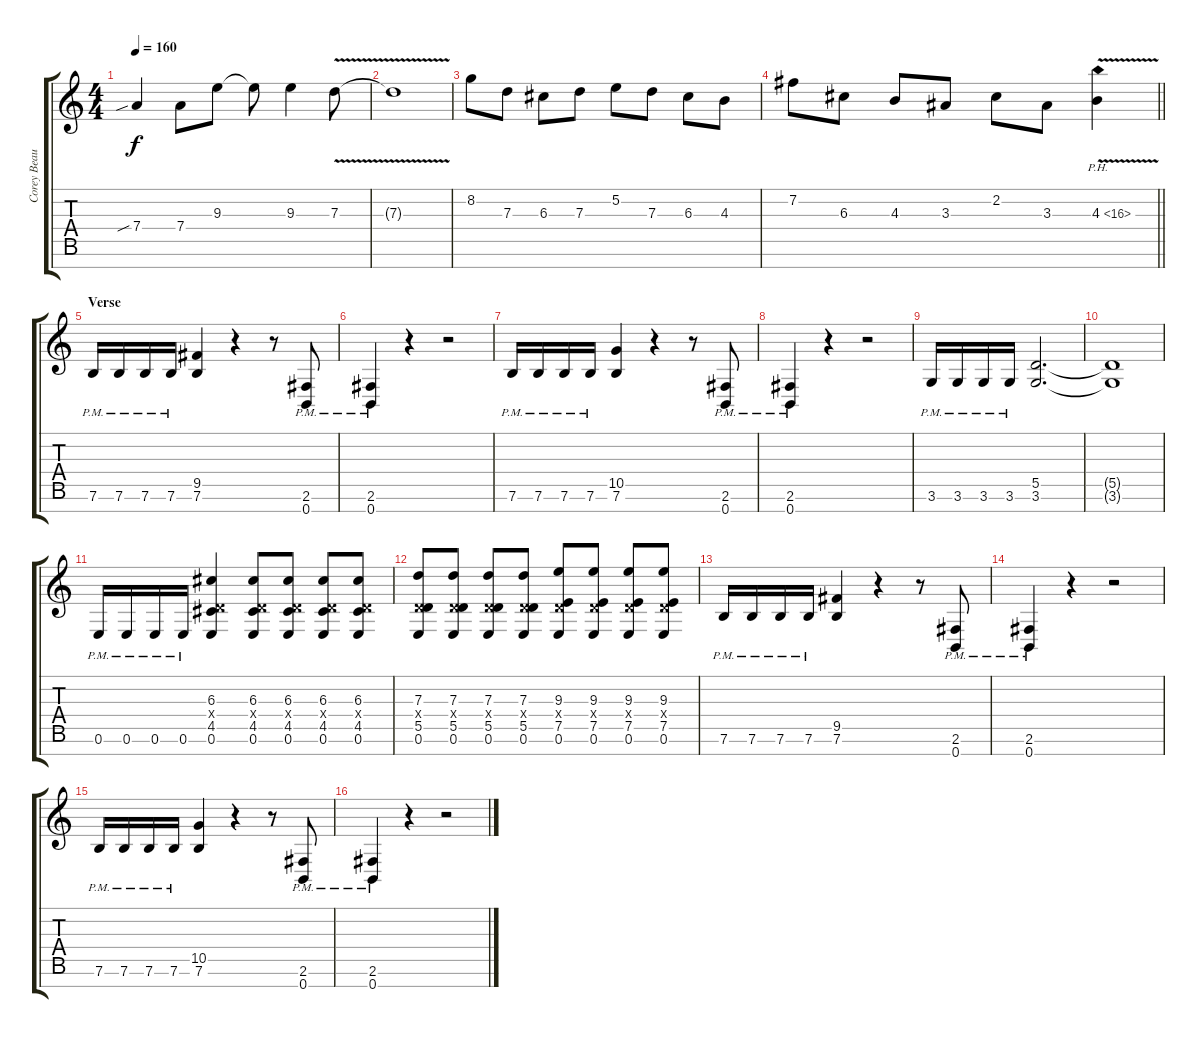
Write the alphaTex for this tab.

\track ("Corey Beaulieu" "Corey Beau") {instrument distortionguitar}
\staff {score tabs}
\tuning (E4 B3 G3 D3 A2 E2 B1) {hide}
\ts (4 4)
\tempo 160
\clef g2
\ks c
7.4{sib}.4{dy f} 7.4.8 9.3.8 9.3{t}.8 9.3.4 7.3{v}.8 |
7.3{t}.1 |
8.2.8 7.3.8 6.3.8 7.3.8 5.2.8 7.3.8 6.3.8 4.3.8 |
\barLineRight lightlight
7.2.8 6.3.8 4.3.8 3.3.8 2.2.8 3.3.8 4.3{ph 12 v}.4 |
\section ("" "Verse")
7.6{pm}.16 7.6{pm}.16 7.6{pm}.16 7.6{pm}.16 (9.5 7.6).4 r.4 r.8 (2.6{pm} 0.7{pm}).8 |
(2.6{pm} 0.7{pm}).4 r.4 r.2 |
7.6{pm}.16 7.6{pm}.16 7.6{pm}.16 7.6{pm}.16 (10.5 7.6).4 r.4 r.8 (2.6{pm} 0.7{pm}).8 |
(2.6{pm} 0.7{pm}).4 r.4 r.2 |
3.6{pm}.16 3.6{pm}.16 3.6{pm}.16 3.6{pm}.16 (5.5 3.6).2{d} |
(5.5{t} 3.6{t}).1 |
0.6{pm}.16 0.6{pm}.16 0.6{pm}.16 0.6{pm}.16 (6.3 0.4{x} 4.5 0.6).4 (6.3 0.4{x} 4.5 0.6).8 (6.3 0.4{x} 4.5 0.6).8 (6.3 0.4{x} 4.5 0.6).8 (6.3 0.4{x} 4.5 0.6).8 |
(7.3 0.4{x} 5.5 0.6).8 (7.3 0.4{x} 5.5 0.6).8 (7.3 0.4{x} 5.5 0.6).8 (7.3 0.4{x} 5.5 0.6).8 (9.3 0.4{x} 7.5 0.6).8 (9.3 0.4{x} 7.5 0.6).8 (9.3 0.4{x} 7.5 0.6).8 (9.3 0.4{x} 7.5 0.6).8 |
7.6{pm}.16 7.6{pm}.16 7.6{pm}.16 7.6{pm}.16 (9.5 7.6).4 r.4 r.8 (2.6{pm} 0.7{pm}).8 |
(2.6{pm} 0.7{pm}).4 r.4 r.2 |
7.6{pm}.16 7.6{pm}.16 7.6{pm}.16 7.6{pm}.16 (10.5 7.6).4 r.4 r.8 (2.6{pm} 0.7{pm}).8 |
(2.6{pm} 0.7{pm}).4 r.4 r.2
